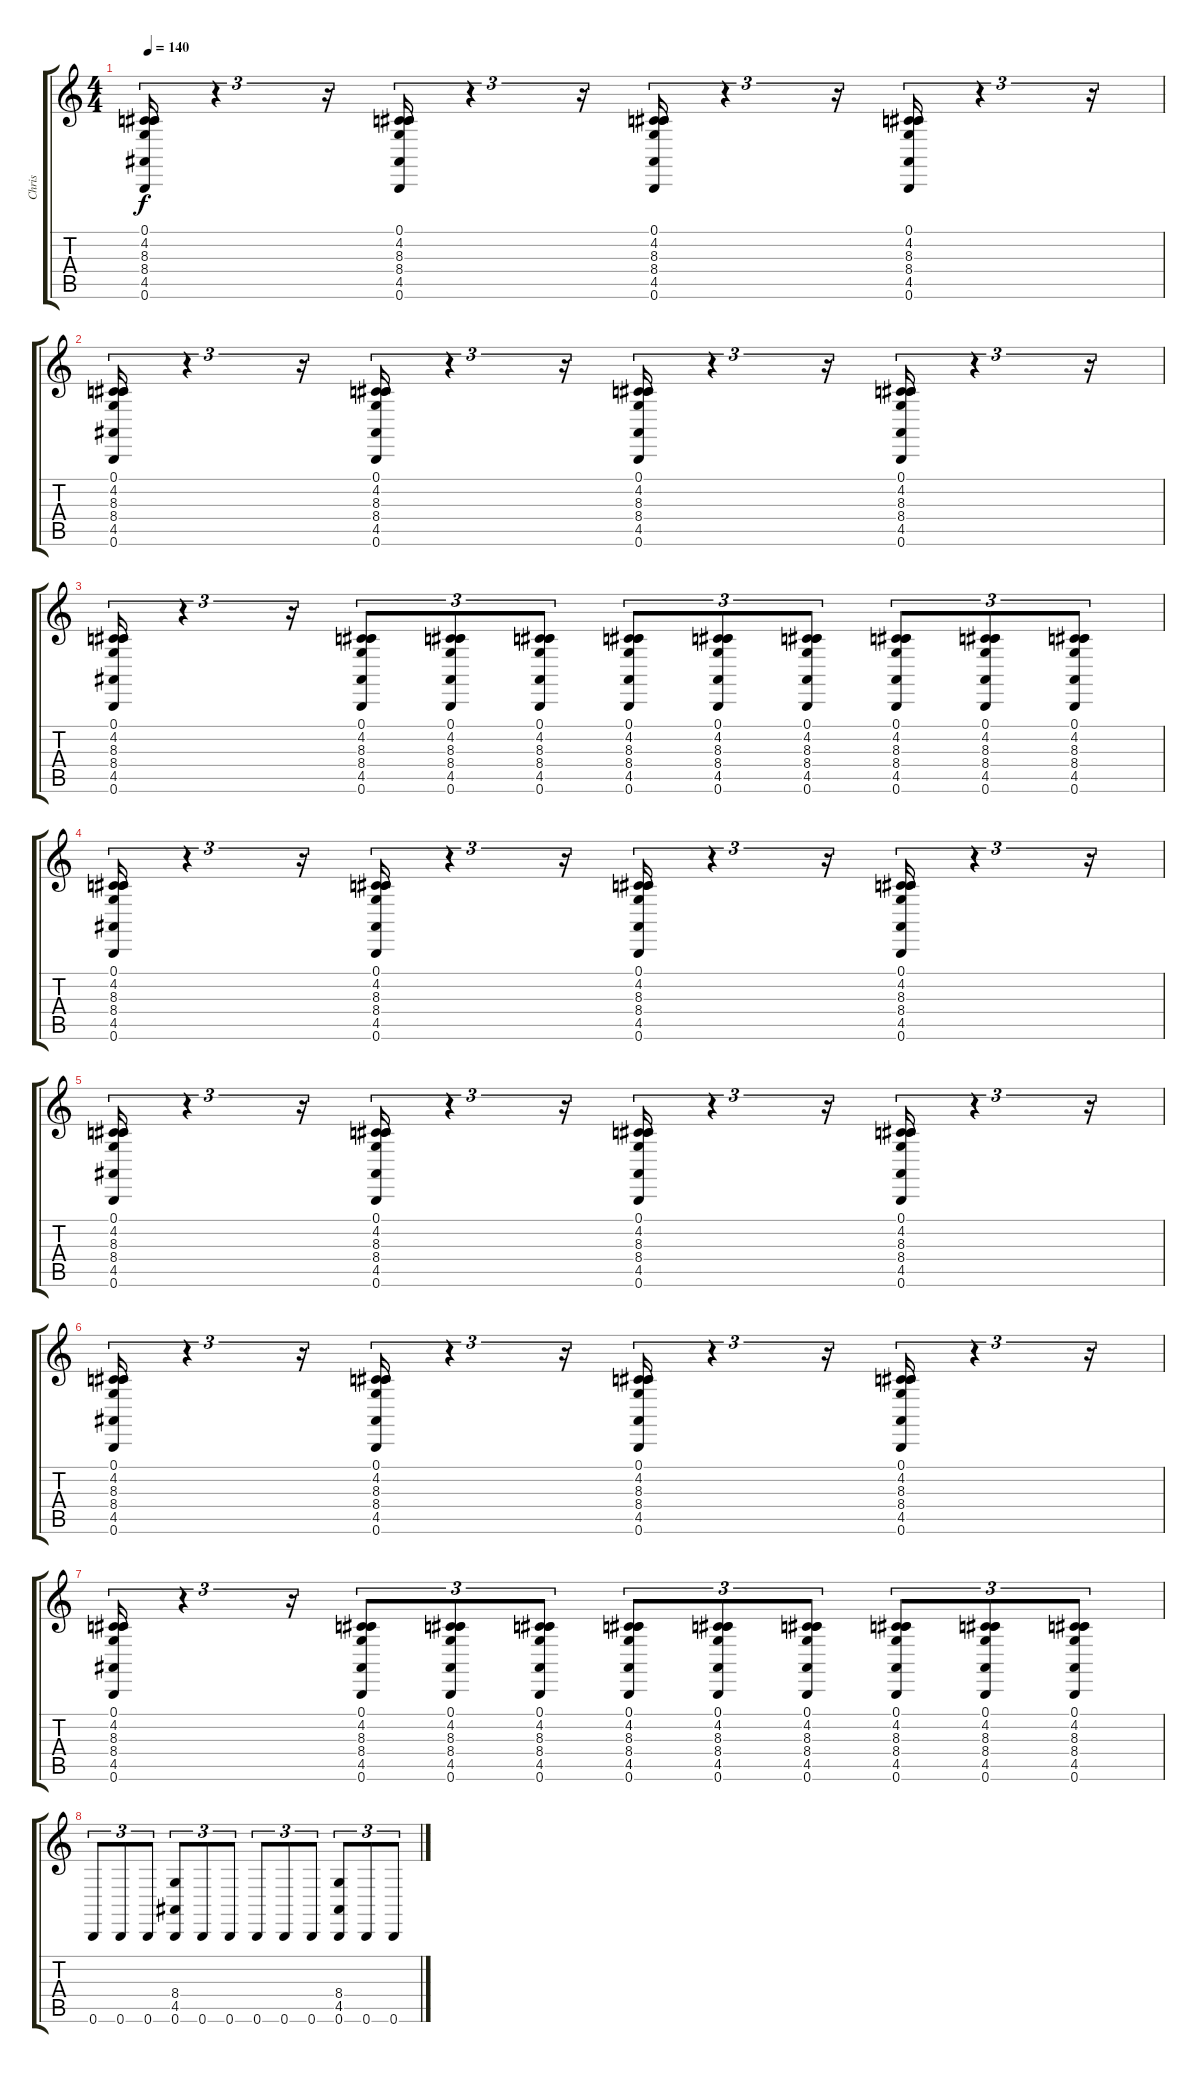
\track ("Chris" "Chris") {instrument melodictom}
\staff {score tabs}
\tuning (Db4 Ab3 E3 B2 Gb2 B1) {hide}
\ts (4 4)
\tempo 140
\clef g2
\ks c
(0.1 4.2 8.3 8.4 4.5 0.6).16{tu (3 2) dy f} r.4{tu (3 2)} r.16{tu (3 2)} (0.1 4.2 8.3 8.4 4.5 0.6).16{tu (3 2)} r.4{tu (3 2)} r.16{tu (3 2)} (0.1 4.2 8.3 8.4 4.5 0.6).16{tu (3 2)} r.4{tu (3 2)} r.16{tu (3 2)} (0.1 4.2 8.3 8.4 4.5 0.6).16{tu (3 2)} r.4{tu (3 2)} r.16{tu (3 2)} |
(0.1 4.2 8.3 8.4 4.5 0.6).16{tu (3 2)} r.4{tu (3 2)} r.16{tu (3 2)} (0.1 4.2 8.3 8.4 4.5 0.6).16{tu (3 2)} r.4{tu (3 2)} r.16{tu (3 2)} (0.1 4.2 8.3 8.4 4.5 0.6).16{tu (3 2)} r.4{tu (3 2)} r.16{tu (3 2)} (0.1 4.2 8.3 8.4 4.5 0.6).16{tu (3 2)} r.4{tu (3 2)} r.16{tu (3 2)} |
(0.1 4.2 8.3 8.4 4.5 0.6).16{tu (3 2)} r.4{tu (3 2)} r.16{tu (3 2)} (0.1 4.2 8.3 8.4 4.5 0.6).8{tu (3 2)} (0.1 4.2 8.3 8.4 4.5 0.6).8{tu (3 2)} (0.1 4.2 8.3 8.4 4.5 0.6).8{tu (3 2)} (0.1 4.2 8.3 8.4 4.5 0.6).8{tu (3 2)} (0.1 4.2 8.3 8.4 4.5 0.6).8{tu (3 2)} (0.1 4.2 8.3 8.4 4.5 0.6).8{tu (3 2)} (0.1 4.2 8.3 8.4 4.5 0.6).8{tu (3 2)} (0.1 4.2 8.3 8.4 4.5 0.6).8{tu (3 2)} (0.1 4.2 8.3 8.4 4.5 0.6).8{tu (3 2)} |
(0.1 4.2 8.3 8.4 4.5 0.6).16{tu (3 2)} r.4{tu (3 2)} r.16{tu (3 2)} (0.1 4.2 8.3 8.4 4.5 0.6).16{tu (3 2)} r.4{tu (3 2)} r.16{tu (3 2)} (0.1 4.2 8.3 8.4 4.5 0.6).16{tu (3 2)} r.4{tu (3 2)} r.16{tu (3 2)} (0.1 4.2 8.3 8.4 4.5 0.6).16{tu (3 2)} r.4{tu (3 2)} r.16{tu (3 2)} |
(0.1 4.2 8.3 8.4 4.5 0.6).16{tu (3 2)} r.4{tu (3 2)} r.16{tu (3 2)} (0.1 4.2 8.3 8.4 4.5 0.6).16{tu (3 2)} r.4{tu (3 2)} r.16{tu (3 2)} (0.1 4.2 8.3 8.4 4.5 0.6).16{tu (3 2)} r.4{tu (3 2)} r.16{tu (3 2)} (0.1 4.2 8.3 8.4 4.5 0.6).16{tu (3 2)} r.4{tu (3 2)} r.16{tu (3 2)} |
(0.1 4.2 8.3 8.4 4.5 0.6).16{tu (3 2)} r.4{tu (3 2)} r.16{tu (3 2)} (0.1 4.2 8.3 8.4 4.5 0.6).16{tu (3 2)} r.4{tu (3 2)} r.16{tu (3 2)} (0.1 4.2 8.3 8.4 4.5 0.6).16{tu (3 2)} r.4{tu (3 2)} r.16{tu (3 2)} (0.1 4.2 8.3 8.4 4.5 0.6).16{tu (3 2)} r.4{tu (3 2)} r.16{tu (3 2)} |
(0.1 4.2 8.3 8.4 4.5 0.6).16{tu (3 2)} r.4{tu (3 2)} r.16{tu (3 2)} (0.1 4.2 8.3 8.4 4.5 0.6).8{tu (3 2)} (0.1 4.2 8.3 8.4 4.5 0.6).8{tu (3 2)} (0.1 4.2 8.3 8.4 4.5 0.6).8{tu (3 2)} (0.1 4.2 8.3 8.4 4.5 0.6).8{tu (3 2)} (0.1 4.2 8.3 8.4 4.5 0.6).8{tu (3 2)} (0.1 4.2 8.3 8.4 4.5 0.6).8{tu (3 2)} (0.1 4.2 8.3 8.4 4.5 0.6).8{tu (3 2)} (0.1 4.2 8.3 8.4 4.5 0.6).8{tu (3 2)} (0.1 4.2 8.3 8.4 4.5 0.6).8{tu (3 2)} |
0.6.8{tu (3 2)} 0.6.8{tu (3 2)} 0.6.8{tu (3 2)} (8.4 4.5 0.6).8{tu (3 2)} 0.6.8{tu (3 2)} 0.6.8{tu (3 2)} 0.6.8{tu (3 2)} 0.6.8{tu (3 2)} 0.6.8{tu (3 2)} (8.4 4.5 0.6).8{tu (3 2)} 0.6.8{tu (3 2)} 0.6.8{tu (3 2)}
